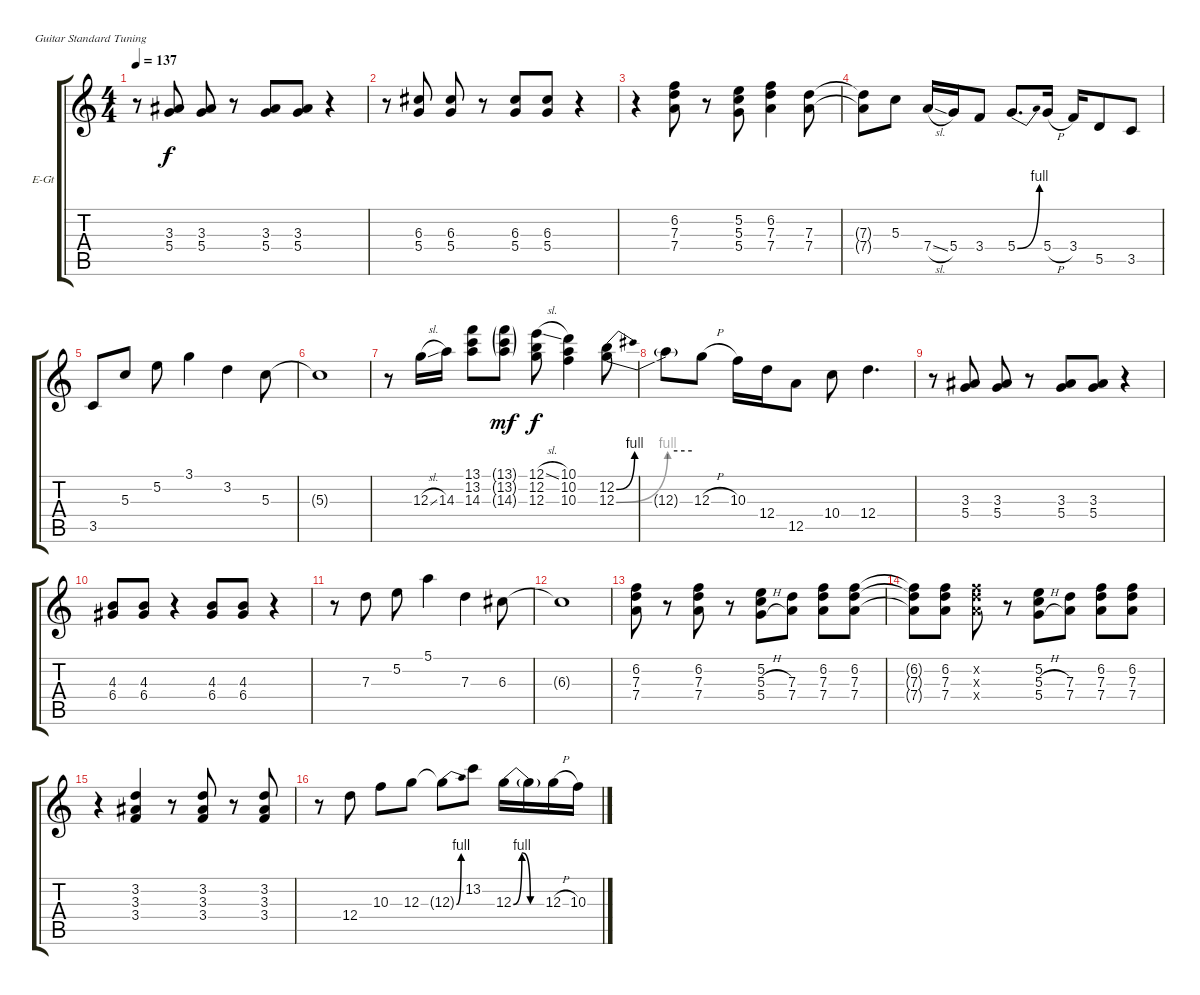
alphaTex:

\bracketExtendMode groupsimilarinstruments
\firstSystemTrackNameOrientation horizontal
\otherSystemsTrackNameOrientation horizontal
\track ("Æ®·¢ 1" "E-Gt") {instrument overdrivenguitar}
\staff {score tabs}
\tuning (E4 B3 G3 D3 A2 E2)
\ts (4 4)
\tempo 137
\clef g2
\ks c
r.8{dy mf} (3.3 5.4).8{dy f} (3.3 5.4).8 r.8 (3.3 5.4).8 (3.3 5.4).8 r.4 |
r.8 (6.3 5.4).8 (6.3 5.4).8 r.8 (6.3 5.4).8 (6.3 5.4).8 r.4 |
r.4 (6.2 7.3 7.4).8 r.8 (5.2 5.3 5.4).8 (6.2 7.3 7.4).4 (7.3 7.4).8 |
(7.3{t} 7.4{t}).8 5.3.8 7.4{sl}.16 5.4.16 3.4.8 5.4{be (bend 0 0 60 4)}.8{d} 5.4{h}.16 3.4.16 5.5.8 3.5.8 |
3.5.8 5.3.8 5.2.8 3.1.4 3.2.4 5.3.8 |
5.3{t}.1 |
r.8 12.3{sl}.16 14.3.16 (13.1 13.2 14.3).8 (13.1{g} 13.2{g} 14.3{g}).8{dy mf} (12.1{sl} 12.2 12.3).8{dy f} (10.1 10.2 10.3).4 (12.2{be (bend 0 0 60 4)} 12.3{be (bend 0 0 60 4)}).8 |
12.3{be (hold 0 4 60 4) t}.8 12.3{h}.8 10.3.16 12.4.16 12.5.8 10.4.8 12.4.4{d} |
r.8 (3.3 5.4).8 (3.3 5.4).8 r.8 (3.3 5.4).8 (3.3 5.4).8 r.4 |
(4.3 6.4).8 (4.3 6.4).8 r.4 (4.3 6.4).8 (4.3 6.4).8 r.4 |
r.8 7.3.8 5.2.8 5.1.4 7.3.4 6.3.8 |
6.3{t}.1 |
(6.2 7.3 7.4).8 r.8 (6.2 7.3 7.4).8 r.8 (5.2 5.3{h} 5.4{h}).8 (7.3 7.4).8 (6.2 7.3 7.4).8 (6.2 7.3 7.4).8 |
(6.2{t} 7.3{t} 7.4{t}).8 (6.2 7.3 7.4).8 (6.2{x} 7.3{x} 7.4{x}).8 r.8 (5.2 5.3{h} 5.4{h}).8 (7.3 7.4).8 (6.2 7.3 7.4).8 (6.2 7.3 7.4).8 |
r.4 (3.2 3.3 3.4).4 r.8 (3.2 3.3 3.4).8 r.8 (3.2 3.3 3.4).8 |
r.8 12.4.8 10.3.8 12.3.8 12.3{be (bend 0 0 60 4) t}.8 13.2.8 12.3{be (bendrelease 0 0 30 4 30 4 60 0)}.16 12.3{be (hold 0 0 60 0) t}.16 12.3{h}.16 10.3.16
